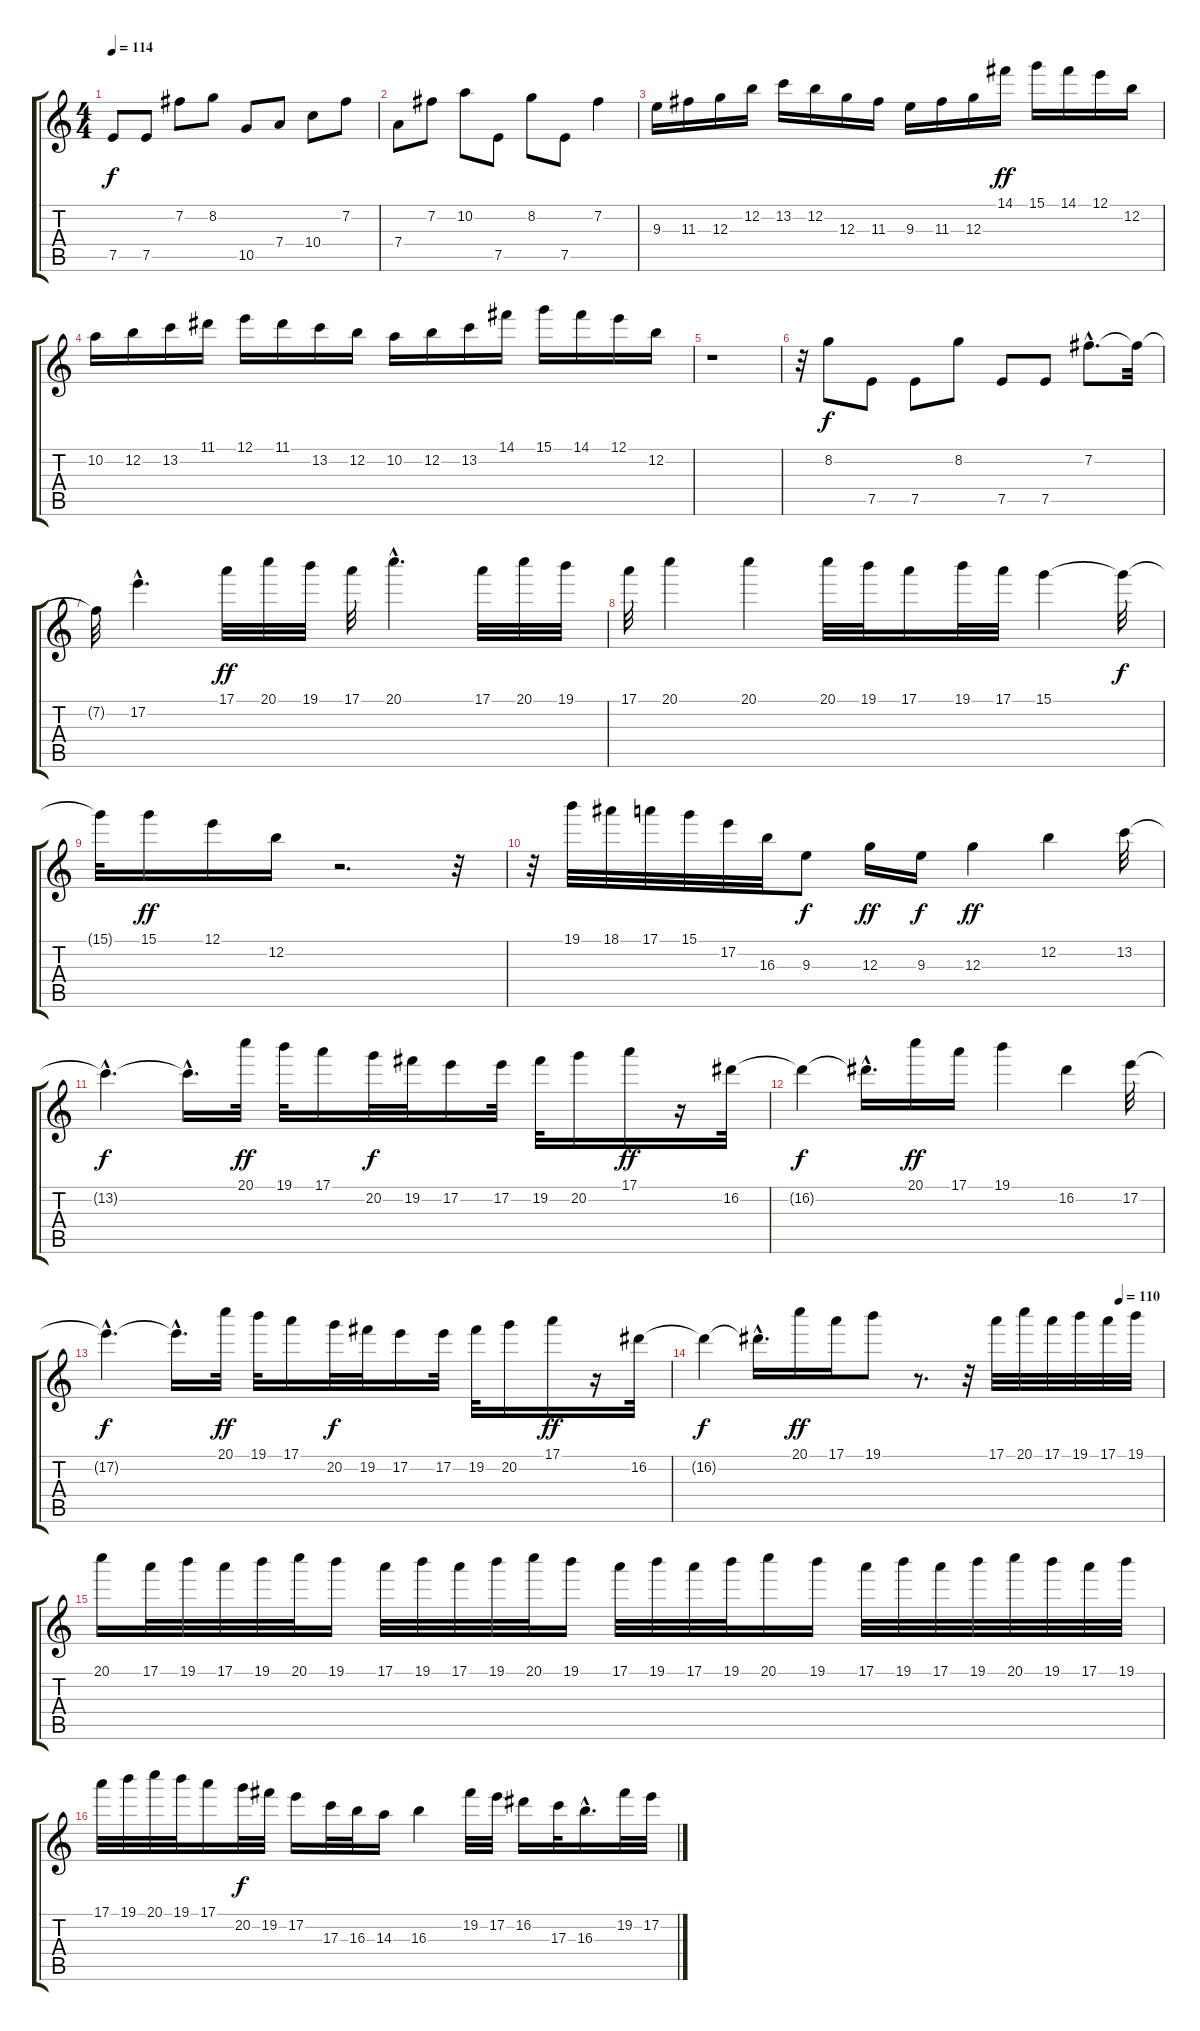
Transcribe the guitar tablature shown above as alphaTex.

\track "" {instrument overdrivenguitar}
\staff {score tabs}
\tuning (E4 B3 G3 D3 A2 E2) {hide}
\ts (4 4)
\tempo 114
\clef g2
\ks c
7.5.8{dy f} 7.5.8 7.2.8 8.2.8 10.5.8 7.4.8 10.4.8 7.2.8 |
7.4.8 7.2.8 10.2.8 7.5.8 8.2.8 7.5.8 7.2.4 |
9.3.16 11.3.16 12.3.16 12.2.16 13.2.16 12.2.16 12.3.16 11.3.16 9.3.16 11.3.16 12.3.16 14.1.16{dy ff} 15.1.16 14.1.16 12.1.16 12.2.16 |
10.2.16 12.2.16 13.2.16 11.1.16 12.1.16 11.1.16 13.2.16 12.2.16 10.2.16 12.2.16 13.2.16 14.1.16 15.1.16 14.1.16 12.1.16 12.2.16 |
r.1 |
r.32 8.2.8{dy f} 7.5.8 7.5.8 8.2.8 7.5.8 7.5.8 7.2{hac}.8{d} 7.2{t}.32 |
7.2{t}.32 17.2{hac}.4{d} 17.1.32{dy ff} 20.1.32 19.1.32 17.1.32 20.1{hac}.4{d} 17.1.32 20.1.32 19.1.32 |
17.1.32 20.1.4 20.1.4 20.1.32 19.1.32 17.1.16 19.1.32 17.1.32 15.1.4 15.1{t}.32{dy f} |
15.1{t}.32 15.1.16{dy ff} 12.1.16 12.2.16 r.2{d} r.32 |
r.32 19.1.32 18.1.32 17.1.32 15.1.32 17.2.32 16.3.32 9.3.8{dy f} 12.3.16{dy ff} 9.3.16{dy f} 12.3.4{dy ff} 12.2.4 13.2.32 |
13.2{hac t}.4{d dy f} 13.2{hac t}.16{d} 20.1.32{dy ff} 19.1.32 17.1.16 20.2.32{dy f} 19.2.32 17.2.16 17.2.32 19.2.32 20.2.16 17.1.16{dy ff} r.16 16.2.32 |
16.2{t}.4{dy f} 16.2{hac t}.16{d} 20.1.16{dy ff} 17.1.16 19.1.4 16.2.4 17.2.32 |
17.2{hac t}.4{d dy f} 17.2{hac t}.16{d} 20.1.32{dy ff} 19.1.32 17.1.16 20.2.32{dy f} 19.2.32 17.2.16 17.2.32 19.2.32 20.2.16 17.1.16{dy ff} r.16 16.2.32 |
\tempo (110 0.90625)
16.2{t}.4{dy f} 16.2{hac t}.16{d} 20.1.16{dy ff} 17.1.16 19.1.8 r.8{d} r.32 17.1.32 20.1.32 17.1.32 19.1.32 17.1.32 19.1.32 |
20.1.16 17.1.32 19.1.32 17.1.32 19.1.32 20.1.32 19.1.16 17.1.32 19.1.32 17.1.32 19.1.32 20.1.32 19.1.16 17.1.32 19.1.32 17.1.32 19.1.32 20.1.16 19.1.16 17.1.32 19.1.32 17.1.32 19.1.32 20.1.32 19.1.32 17.1.32 19.1.32 |
17.1.32 19.1.32 20.1.32 19.1.32 17.1.16 20.2.32{dy f} 19.2.32 17.2.16 17.3.32 16.3.32 14.3.16 16.3.4 19.2.32 17.2.32 16.2.16 17.3.32 16.3{hac}.16{d} 19.2.32 17.2.32
